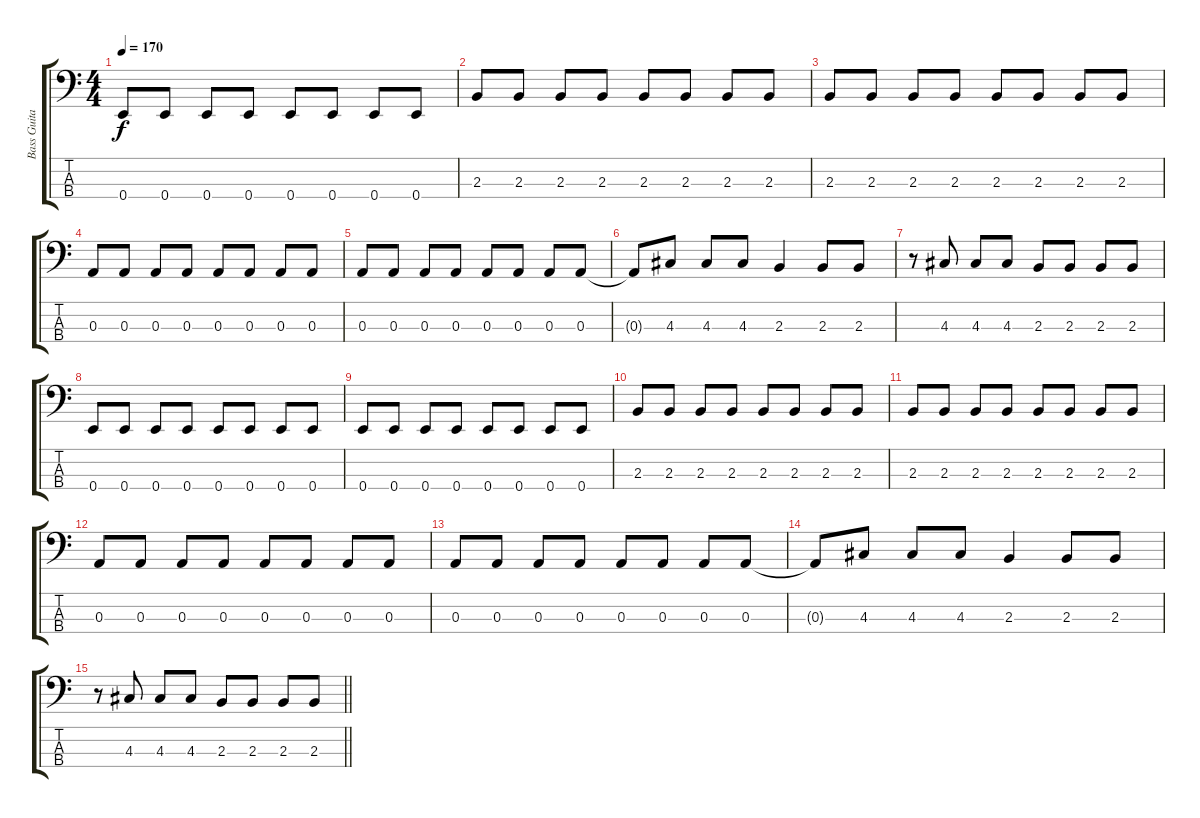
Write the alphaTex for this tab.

\track ("Bass Guitar" "Bass Guita") {instrument electricbasspick}
\staff {score tabs}
\tuning (G2 D2 A1 E1) {hide}
\ts (4 4)
\tempo 170
\clef f4
\ks c
0.4.8{dy f} 0.4.8 0.4.8 0.4.8 0.4.8 0.4.8 0.4.8 0.4.8 |
2.3.8 2.3.8 2.3.8 2.3.8 2.3.8 2.3.8 2.3.8 2.3.8 |
2.3.8 2.3.8 2.3.8 2.3.8 2.3.8 2.3.8 2.3.8 2.3.8 |
0.3.8 0.3.8 0.3.8 0.3.8 0.3.8 0.3.8 0.3.8 0.3.8 |
0.3.8 0.3.8 0.3.8 0.3.8 0.3.8 0.3.8 0.3.8 0.3.8 |
0.3{t}.8 4.3.8 4.3.8 4.3.8 2.3.4 2.3.8 2.3.8 |
r.8 4.3.8 4.3.8 4.3.8 2.3.8 2.3.8 2.3.8 2.3.8 |
0.4.8 0.4.8 0.4.8 0.4.8 0.4.8 0.4.8 0.4.8 0.4.8 |
0.4.8 0.4.8 0.4.8 0.4.8 0.4.8 0.4.8 0.4.8 0.4.8 |
2.3.8 2.3.8 2.3.8 2.3.8 2.3.8 2.3.8 2.3.8 2.3.8 |
2.3.8 2.3.8 2.3.8 2.3.8 2.3.8 2.3.8 2.3.8 2.3.8 |
0.3.8 0.3.8 0.3.8 0.3.8 0.3.8 0.3.8 0.3.8 0.3.8 |
0.3.8 0.3.8 0.3.8 0.3.8 0.3.8 0.3.8 0.3.8 0.3.8 |
0.3{t}.8 4.3.8 4.3.8 4.3.8 2.3.4 2.3.8 2.3.8 |
\barLineRight lightlight
r.8 4.3.8 4.3.8 4.3.8 2.3.8 2.3.8 2.3.8 2.3.8
